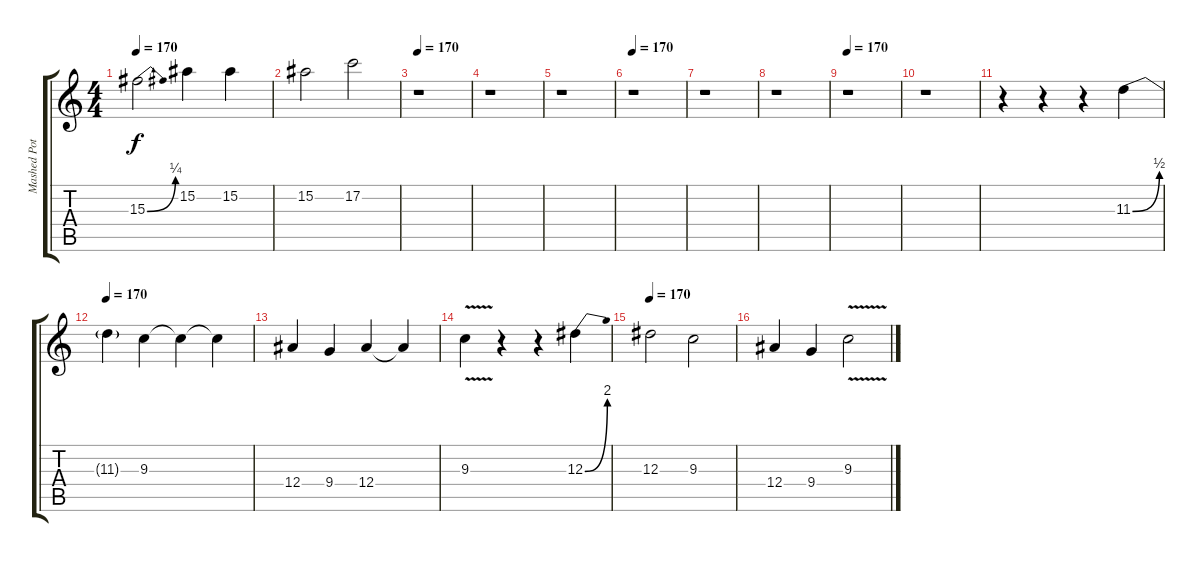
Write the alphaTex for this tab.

\track ("Mashed Potato Jonhson" "Mashed Pot") {instrument acousticguitarsteel}
\staff {score tabs}
\tuning (C4 G3 Eb3 Bb2 F2 C2) {hide}
\ts (4 4)
\tempo 170
\clef g2
\ks c
15.3{be (bend 0 0 60 1)}.2{dy f} 15.2.4 15.2.4 |
15.2.2 17.2.2 |
\tempo 170
r.1 |
r.1 |
r.1 |
\tempo 170
r.1 |
r.1 |
r.1 |
\tempo 170
r.1 |
r.1 |
r.4 r.4 r.4 11.3{be (bend 0 0 60 2)}.4 |
\tempo 170
11.3{t}.4 9.3.4 9.3{t}.4 9.3{t}.4 |
12.4.4 9.4.4 12.4.4 12.4{t}.4 |
9.3{v}.4 r.4 r.4 12.3{be (bend 0 0 60 8)}.4 |
\tempo 170
12.3.2 9.3.2 |
12.4.4 9.4.4 9.3{v}.2
